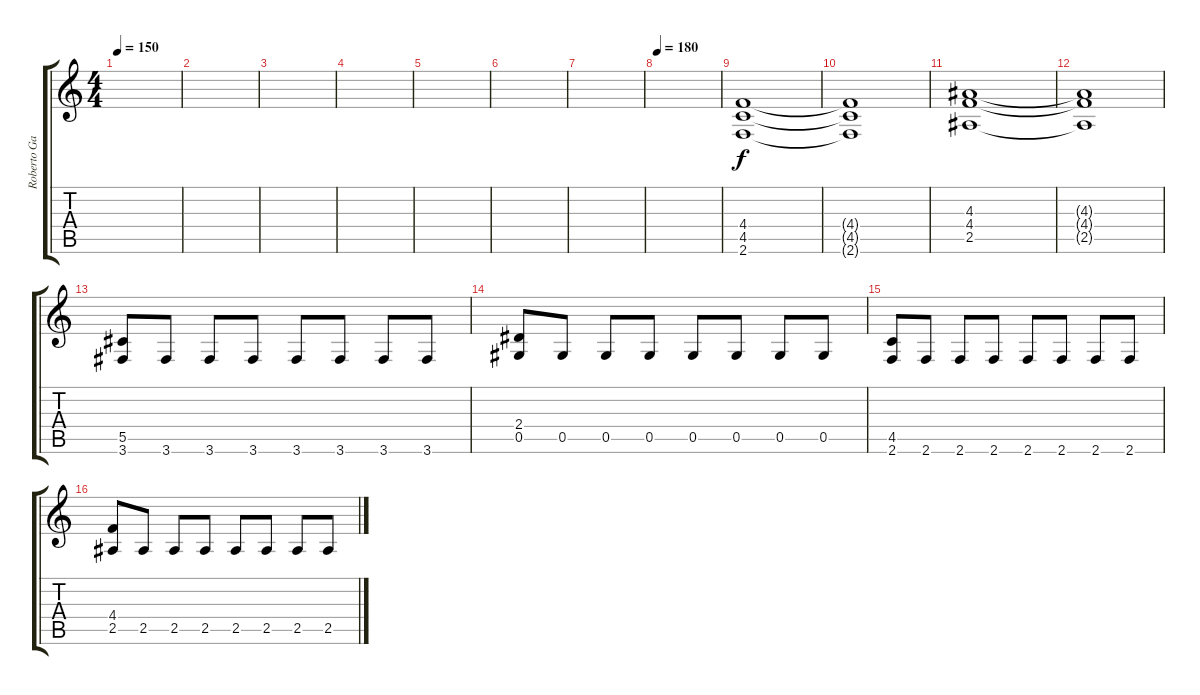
\track ("Roberto García" "Roberto Ga") {instrument distortionguitar}
\staff {score tabs}
\tuning (Eb4 Bb3 Gb3 Db3 Ab2 Eb2) {hide}
\ts (4 4)
\tempo 150
\clef g2
\ks c
|
|
|
|
|
|
|
\tempo 180
|
(4.4 4.5 2.6).1 |
(4.4{t} 4.5{t} 2.6{t}).1 |
(4.3 4.4 2.5).1 |
(4.3{t} 4.4{t} 2.5{t}).1 |
(5.5 3.6).8 3.6.8 3.6.8 3.6.8 3.6.8 3.6.8 3.6.8 3.6.8 |
(2.4 0.5).8 0.5.8 0.5.8 0.5.8 0.5.8 0.5.8 0.5.8 0.5.8 |
(4.5 2.6).8 2.6.8 2.6.8 2.6.8 2.6.8 2.6.8 2.6.8 2.6.8 |
(4.4 2.5).8 2.5.8 2.5.8 2.5.8 2.5.8 2.5.8 2.5.8 2.5.8
